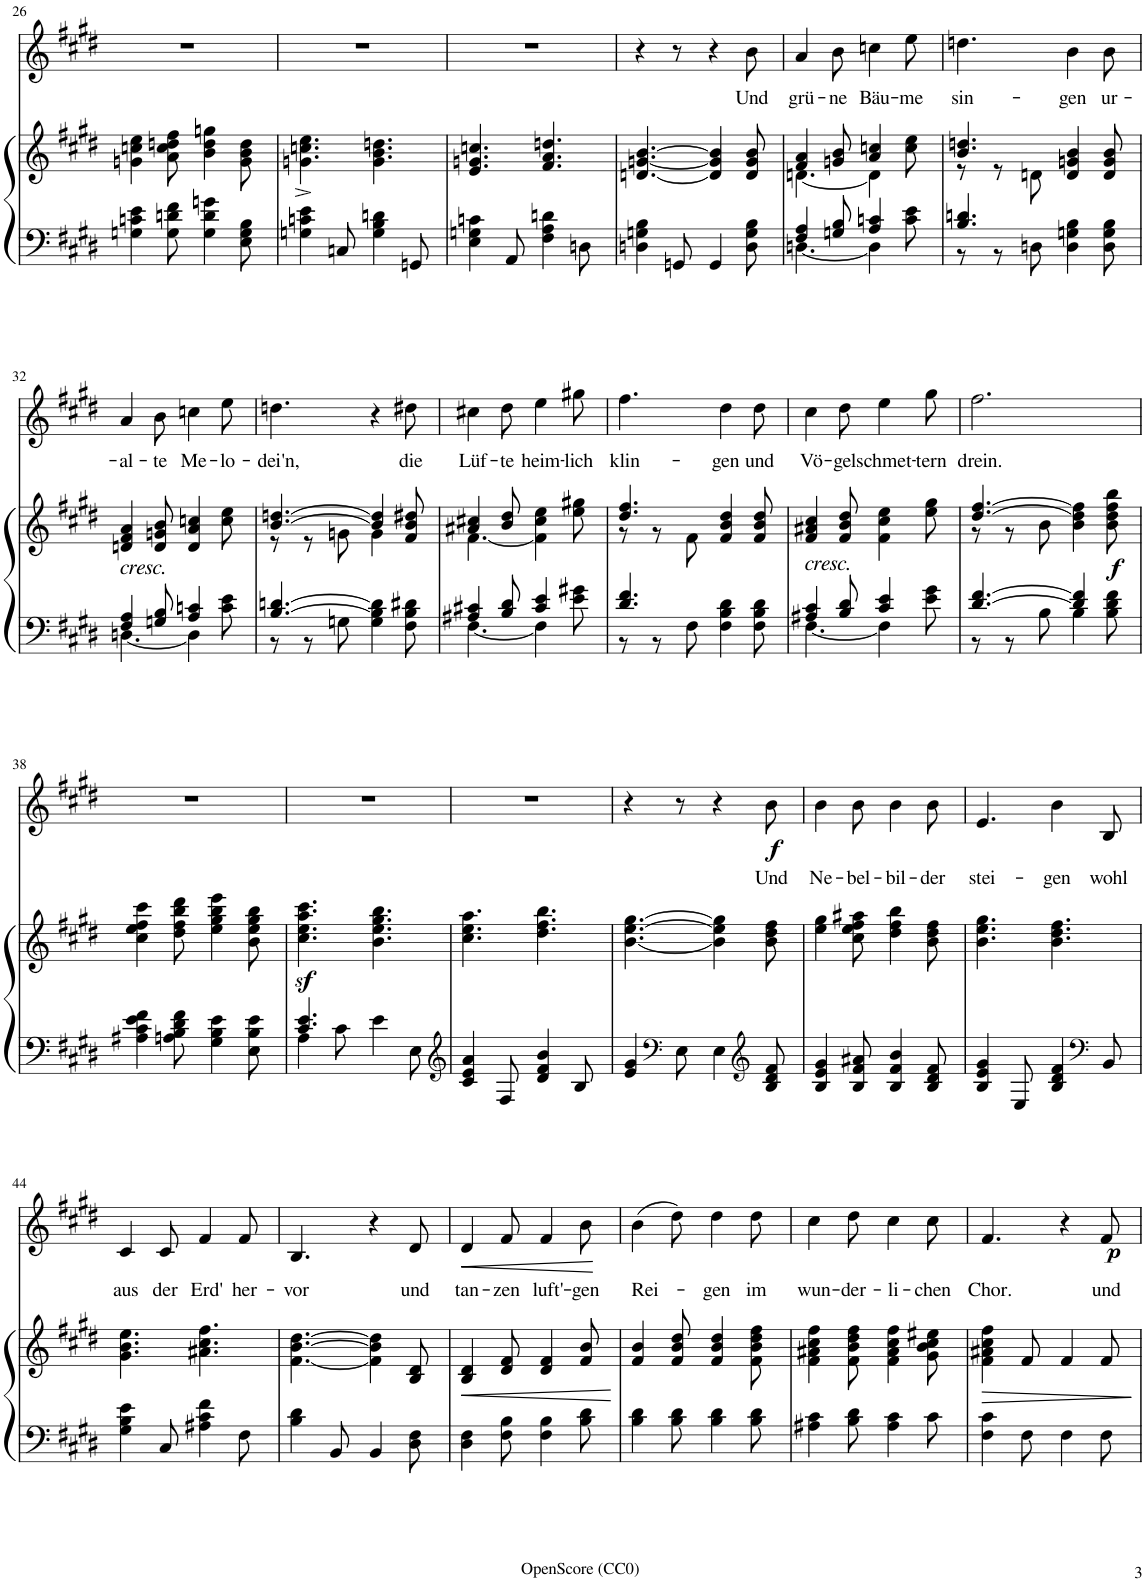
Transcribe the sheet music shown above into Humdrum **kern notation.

**kern	**kern	**dynam	**kern	**text	**dynam
*part2	*part2	*part2	*part1	*part1	*part1
*staff3	*staff2	*staff2/3	*staff1	*staff1	*staff1
*I"Piano	*	*	*I"Voice	*	*
*I'Pno	*	*	*	*	*
!!LO:PB:g=z
*clefF4	*clefG2	*	*clefG2	*	*
*k[f#c#g#d#]	*k[f#c#g#d#]	*	*k[f#c#g#d#]	*	*
*M6/8	*M6/8	*	*M6/8	*	*
=26	=26	=26	=26	=26	=26
4Gn\ 4cn\ 4e\	4gn\ 4ccn\ 4ee\	.	2.r	.	.
8G\ 8dn\ 8f#\	8a\ 8cc\ 8ddn\ 8ff#\	.	.	.	.
4G\ 4d\ 4gn\	4b\ 4dd\ 4ggn\	.	.	.	.
8E\ 8G\ 8B\	8g\ 8b\ 8dd\	.	.	.	.
=27	=27	=27	=27	=27	=27
4Gn\ 4cn\ 4e\	4.gn\^< 4.ccn\^< 4.ee\^<	.	2.r	.	.
8Cn/	.	.	.	.	.
4G\ 4B\ 4dn\	4.g\ 4.b\ 4.ddn\	.	.	.	.
8GGn/	.	.	.	.	.
=28	=28	=28	=28	=28	=28
4E\ 4Gn\ 4cn\	4.e/ 4.gn/ 4.ccn/	.	2.r	.	.
8AA/	.	.	.	.	.
4F#\ 4A\ 4dn\	4.f#/ 4.a/ 4.ddn/	.	.	.	.
8Dn\	.	.	.	.	.
=29	=29	=29	=29	=29	=29
4Dn\ 4Gn\ 4B\	[4.dn/ [4.gn/ [4.b/	.	4r	.	.
8GGn/	.	.	8r	.	.
4GG/	4d/] 4g/] 4b/]	.	4r	.	.
!	!	!	!	!LO:LY:b	!
8D\ 8G\ 8B\	8d/ 8g/ 8b/	.	8b\	Und	.
=30	=30	=30	=30	=30	=30
*^	*^	*	*	*	*
!	!	!	!	!	!	!LO:LY:b	!
4F#/ 4A/	[4.Dn\	4f#/ 4a/	[4.dn\	.	4a/	grü-	.
!	!	!	!	!	!	!LO:LY:b	!
8Gn/ 8B/	.	8gn/ 8b/	.	.	8b\	-ne	.
!	!	!	!	!	!	!LO:LY:b	!
4A/ 4cn/	4D\]	4a/ 4ccn/	4d\]	.	4ccn\	Bäu-	.
!	!	!	!	!	!	!LO:LY:b	!
8c\ 8e\	8ryy	8cc\ 8ee\	8ryy	.	8ee\	-me	.
=31	=31	=31	=31	=31	=31	=31	=31
!	!	!	!	!	!	!LO:LY:b	!
4.B/ 4.dn/	8r	4.b/ 4.ddn/	8r	.	4.ddn\	sin-	.
.	8r	.	8r	.	.	.	.
.	8Dn\	.	8dn\	.	.	.	.
!	!	!	!	!	!	!LO:LY:b	!
4D\ 4Gn\ 4B\	4.ryy	4d/ 4gn/ 4b/	4.ryy	.	4b\	-gen	.
!	!	!	!	!	!	!LO:LY:b	!
8D\ 8G\ 8B\	.	8d/ 8g/ 8b/	.	.	8b\	ur-	.
*	*	*v	*v	*	*	*	*
!!LO:LB:g=z
=32	=32	=32	=32	=32	=32	=32
!	!	!LO:TX:b:i:t=cresc.	!	!	!	!
!	!	!	!	!	!LO:LY:b	!
4F#/ 4A/	[4.Dn\	4dn/ 4f#/ 4a/	.	4a/	-al-	.
!	!	!	!	!	!LO:LY:b	!
8Gn/ 8B/	.	8d/ 8gn/ 8b/	.	8b\	-te	.
!	!	!	!	!	!LO:LY:b	!
4A/ 4cn/	4D\]	4d/ 4a/ 4ccn/	.	4ccn\	Me-	.
!	!	!	!	!	!LO:LY:b	!
8c\ 8e\	8ryy	8cc\ 8ee\	.	8ee\	-lo-	.
=33	=33	=33	=33	=33	=33	=33
*	*	*^	*	*	*	*
!	!	!	!	!	!	!LO:LY:b	!
[4.B/ [4.dn/	8r	[4.b/ [4.ddn/	8r	.	4.ddn\	-dei'n,	.
.	8r	.	8r	.	.	.	.
.	8Gn\	.	8gn\	.	.	.	.
4G\ 4B\] 4d\]	4.ryy	4b/] 4dd/]	4g\	.	4r	.	.
!	!	!	!	!	!	!LO:LY:b	!
8F#\ 8B\ 8d#X\	.	8f#/ 8b/ 8dd#X/	8ryy	.	8dd#X\	die	.
=34	=34	=34	=34	=34	=34	=34	=34
!	!	!	!	!	!	!LO:LY:b	!
4A#X/ 4c#X/	[4.F#\	4a#X/ 4cc#X/	[4.f#\	.	4cc#X\	Lüf-	.
!	!	!	!	!	!	!LO:LY:b	!
8B/ 8d#/	.	8b/ 8dd#/	.	.	8dd#\	-te	.
!	!	!	!	!	!	!LO:LY:b	!
4c#/ 4e/	4F#\]	4f#\] 4cc#\ 4ee\	4.ryy	.	4ee\	heim-	.
!	!	!	!	!	!	!LO:LY:b	!
8e\ 8g#X\	8ryy	8ee\ 8gg#X\	.	.	8gg#X\	-lich	.
=35	=35	=35	=35	=35	=35	=35	=35
!	!	!	!	!	!	!LO:LY:b	!
4.d#/ 4.f#/	8r	4.dd#/ 4.ff#/	8r	.	4.ff#\	klin-	.
.	8r	.	8r	.	.	.	.
.	8F#\	.	8f#\	.	.	.	.
!	!	!	!	!	!	!LO:LY:b	!
4F#\ 4B\ 4d#\	4.ryy	4f#/ 4b/ 4dd#/	4.ryy	.	4dd#\	-gen	.
!	!	!	!	!	!	!LO:LY:b	!
8F#\ 8B\ 8d#\	.	8f#/ 8b/ 8dd#/	.	.	8dd#\	und	.
*	*	*v	*v	*	*	*	*
=36	=36	=36	=36	=36	=36	=36
!	!	!LO:TX:b:i:t=cresc.	!	!	!	!
!	!	!	!	!	!LO:LY:b	!
4A#X/ 4c#/	[4.F#\	4f#/ 4a#X/ 4cc#/	.	4cc#\	Vö-	.
!	!	!	!	!	!LO:LY:b	!
8B/ 8d#/	.	8f#/ 8b/ 8dd#/	.	8dd#\	-gel	.
!	!	!	!	!	!LO:LY:b	!
4c#/ 4e/	4F#\]	4f#\ 4cc#\ 4ee\	.	4ee\	schmet-	.
!	!	!	!	!	!LO:LY:b	!
8e\ 8g#\	8ryy	8ee\ 8gg#\	.	8gg#\	-tern	.
=37	=37	=37	=37	=37	=37	=37
*	*	*^	*	*	*	*
!	!	!	!	!	!	!LO:LY:b	!
[4.d#/ [4.f#/	8r	[4.dd#/ [4.ff#/	8r	.	2.ff#\	drein.	.
.	8r	.	8r	.	.	.	.
.	8B\	.	8b\	.	.	.	.
4d#/] 4f#/]	4B\	4b\ 4dd#\] 4ff#\]	4.ryy	.	.	.	.
!	!	!	!	!LO:DY:b	!	!	!
8B\ 8d#\ 8f#\	8ryy	8b\ 8dd#\ 8ff#\ 8bb\	.	f	.	.	.
*v	*v	*	*	*	*	*	*
*	*v	*v	*	*	*	*
!!LO:LB:g=z
=38	=38	=38	=38	=38	=38
4A#X\ 4c#\ 4e\ 4f#\	4cc#\ 4ee\ 4ff#\ 4ccc#\	.	2.r	.	.
8An\ 8B\ 8d#\ 8f#\	8dd#\ 8ff#\ 8bb\ 8ddd#\	.	.	.	.
4G#\ 4B\ 4e\	4ee\ 4gg#\ 4bb\ 4eee\	.	.	.	.
8E\ 8B\ 8e\	8b\ 8ee\ 8gg#\ 8bb\	.	.	.	.
=39	=39	=39	=39	=39	=39
*^	*	*	*	*	*
4.c#/ 4.e/	4A\	4.cc#\z< 4.ee\z< 4.aa\z< 4.ccc#\z<	.	2.r	.	.
.	8c#\	.	.	.	.	.
4e\	4.ryy	4.b\ 4.ee\ 4.gg#\ 4.bb\	.	.	.	.
8E\	.	.	.	.	.	.
*v	*v	*	*	*	*	*
=40	=40	=40	=40	=40	=40
*clefG2	*	*	*	*	*
4c#/ 4e/ 4a/	4.cc#\ 4.ee\ 4.aa\	.	2.r	.	.
8F#/	.	.	.	.	.
4d#/ 4f#/ 4b/	4.dd#\ 4.ff#\ 4.bb\	.	.	.	.
8B/	.	.	.	.	.
=41	=41	=41	=41	=41	=41
4e/ 4g#/	[4.b\ [4.ee\ [4.gg#\	.	4r	.	.
*clefF4	*	*	*	*	*
8E\	.	.	8r	.	.
4E\	4b\] 4ee\] 4gg#\]	.	4r	.	.
*clefG2	*	*	*	*	*
!	!	!	!	!LO:LY:b	!LO:DY:b
8B/ 8d#/ 8f#/	8b\ 8dd#\ 8ff#\	.	8b\	Und	f
=42	=42	=42	=42	=42	=42
!	!	!	!	!LO:LY:b	!
4B/ 4e/ 4g#/	4ee\ 4gg#\	.	4b\	Ne-	.
!	!	!	!	!LO:LY:b	!
8B/ 8f#/ 8a#X/	8cc#\ 8ee\ 8ff#\ 8aa#X\	.	8b\	-bel-	.
!	!	!	!	!LO:LY:b	!
4B/ 4f#/ 4b/	4dd#\ 4ff#\ 4bb\	.	4b\	-bil-	.
!	!	!	!	!LO:LY:b	!
8B/ 8d#/ 8f#/	8b\ 8dd#\ 8ff#\	.	8b\	-der	.
=43	=43	=43	=43	=43	=43
!	!	!	!	!LO:LY:b	!
4B/ 4e/ 4g#/	4.b\ 4.ee\ 4.gg#\	.	4.e/	stei-	.
8E/	.	.	.	.	.
!	!	!	!	!LO:LY:b	!
4B/ 4d#/ 4f#/	4.b\ 4.dd#\ 4.ff#\	.	4b\	-gen	.
*clefF4	*	*	*	*	*
!	!	!	!	!LO:LY:b	!
8BB/	.	.	8B/	wohl	.
!!LO:LB:g=z
=44	=44	=44	=44	=44	=44
!	!	!	!	!LO:LY:b	!
4G#\ 4B\ 4e\	4.g#\ 4.b\ 4.ee\	.	4c#/	aus	.
!	!	!	!	!LO:LY:b	!
8C#/	.	.	8c#/	der	.
!	!	!	!	!LO:LY:b	!
4A#X\ 4c#\ 4f#\	4.a#X\ 4.cc#\ 4.ff#\	.	4f#/	Erd'	.
!	!	!	!	!LO:LY:b	!
8F#\	.	.	8f#/	her-	.
=45	=45	=45	=45	=45	=45
!	!	!	!	!LO:LY:b	!
4B\ 4d#\	[4.f#\ [4.b\ [4.dd#\	.	4.B/	-vor	.
8BB/	.	.	.	.	.
4BB/	4f#\] 4b\] 4dd#\]	.	4r	.	.
!	!	!	!	!LO:LY:b	!
8D#\ 8F#\	8B/ 8d#/	.	8d#/	und	.
=46	=46	=46	=46	=46	=46
!	!	!LO:HP:b	!	!LO:LY:b	!LO:HP:b
4D#\ 4F#\	4B/ 4d#/	<	4d#/	tan-	<
!	!	!	!	!LO:LY:b	!
8F#\ 8B\	8d#/ 8f#/	.	8f#/	-zen	.
!	!	!	!	!LO:LY:b	!
4F#\ 4B\	4d#/ 4f#/	.	4f#/	luft'-	.
!	!	!	!	!LO:LY:b	!
8B\ 8d#\	8f#/ 8b/	.	8b\	-gen	.
.	.	[	.	.	[
=47	=47	=47	=47	=47	=47
!	!	!	!	!LO:LY:b	!
4B\ 4d#\	4f#/ 4b/	.	(4b\	Rei-	.
8B\ 8d#\	8f#/ 8b/ 8dd#/	.	8dd#\)	.	.
!	!	!	!	!LO:LY:b	!
4B\ 4d#\	4f#/ 4b/ 4dd#/	.	4dd#\	gen	.
!	!	!	!	!LO:LY:b	!
8B\ 8d#\	8f#\ 8b\ 8dd#\ 8ff#\	.	8dd#\	im	.
=48	=48	=48	=48	=48	=48
!	!	!	!	!LO:LY:b	!
4A#X\ 4c#\	4f#\ 4a#X\ 4cc#\ 4ff#\	.	4cc#\	wun-	.
!	!	!	!	!LO:LY:b	!
8B\ 8d#\	8f#\ 8b\ 8dd#\ 8ff#\	.	8dd#\	-der-	.
!	!	!	!	!LO:LY:b	!
4A#\ 4c#\	4f#\ 4a#\ 4cc#\ 4ff#\	.	4cc#\	-li-	.
!	!	!	!	!LO:LY:b	!
8c#\	8g#\ 8b\ 8cc#\ 8ee#X\	.	8cc#\	-chen	.
=49	=49	=49	=49	=49	=49
!	!	!LO:HP:b	!	!LO:LY:b	!
4F#\ 4c#\	4f#\ 4a#X\ 4cc#\ 4ff#\	>	4.f#/	Chor.	.
8F#\	8f#/	.	.	.	.
4F#\	4f#/	.	4r	.	.
!	!	!	!	!LO:LY:b	!LO:DY:b
8F#\	8f#/	.	8f#/	und	p
.	.	]	.	.	.
=	=	=	=	=	=
*-	*-	*-	*-	*-	*-
